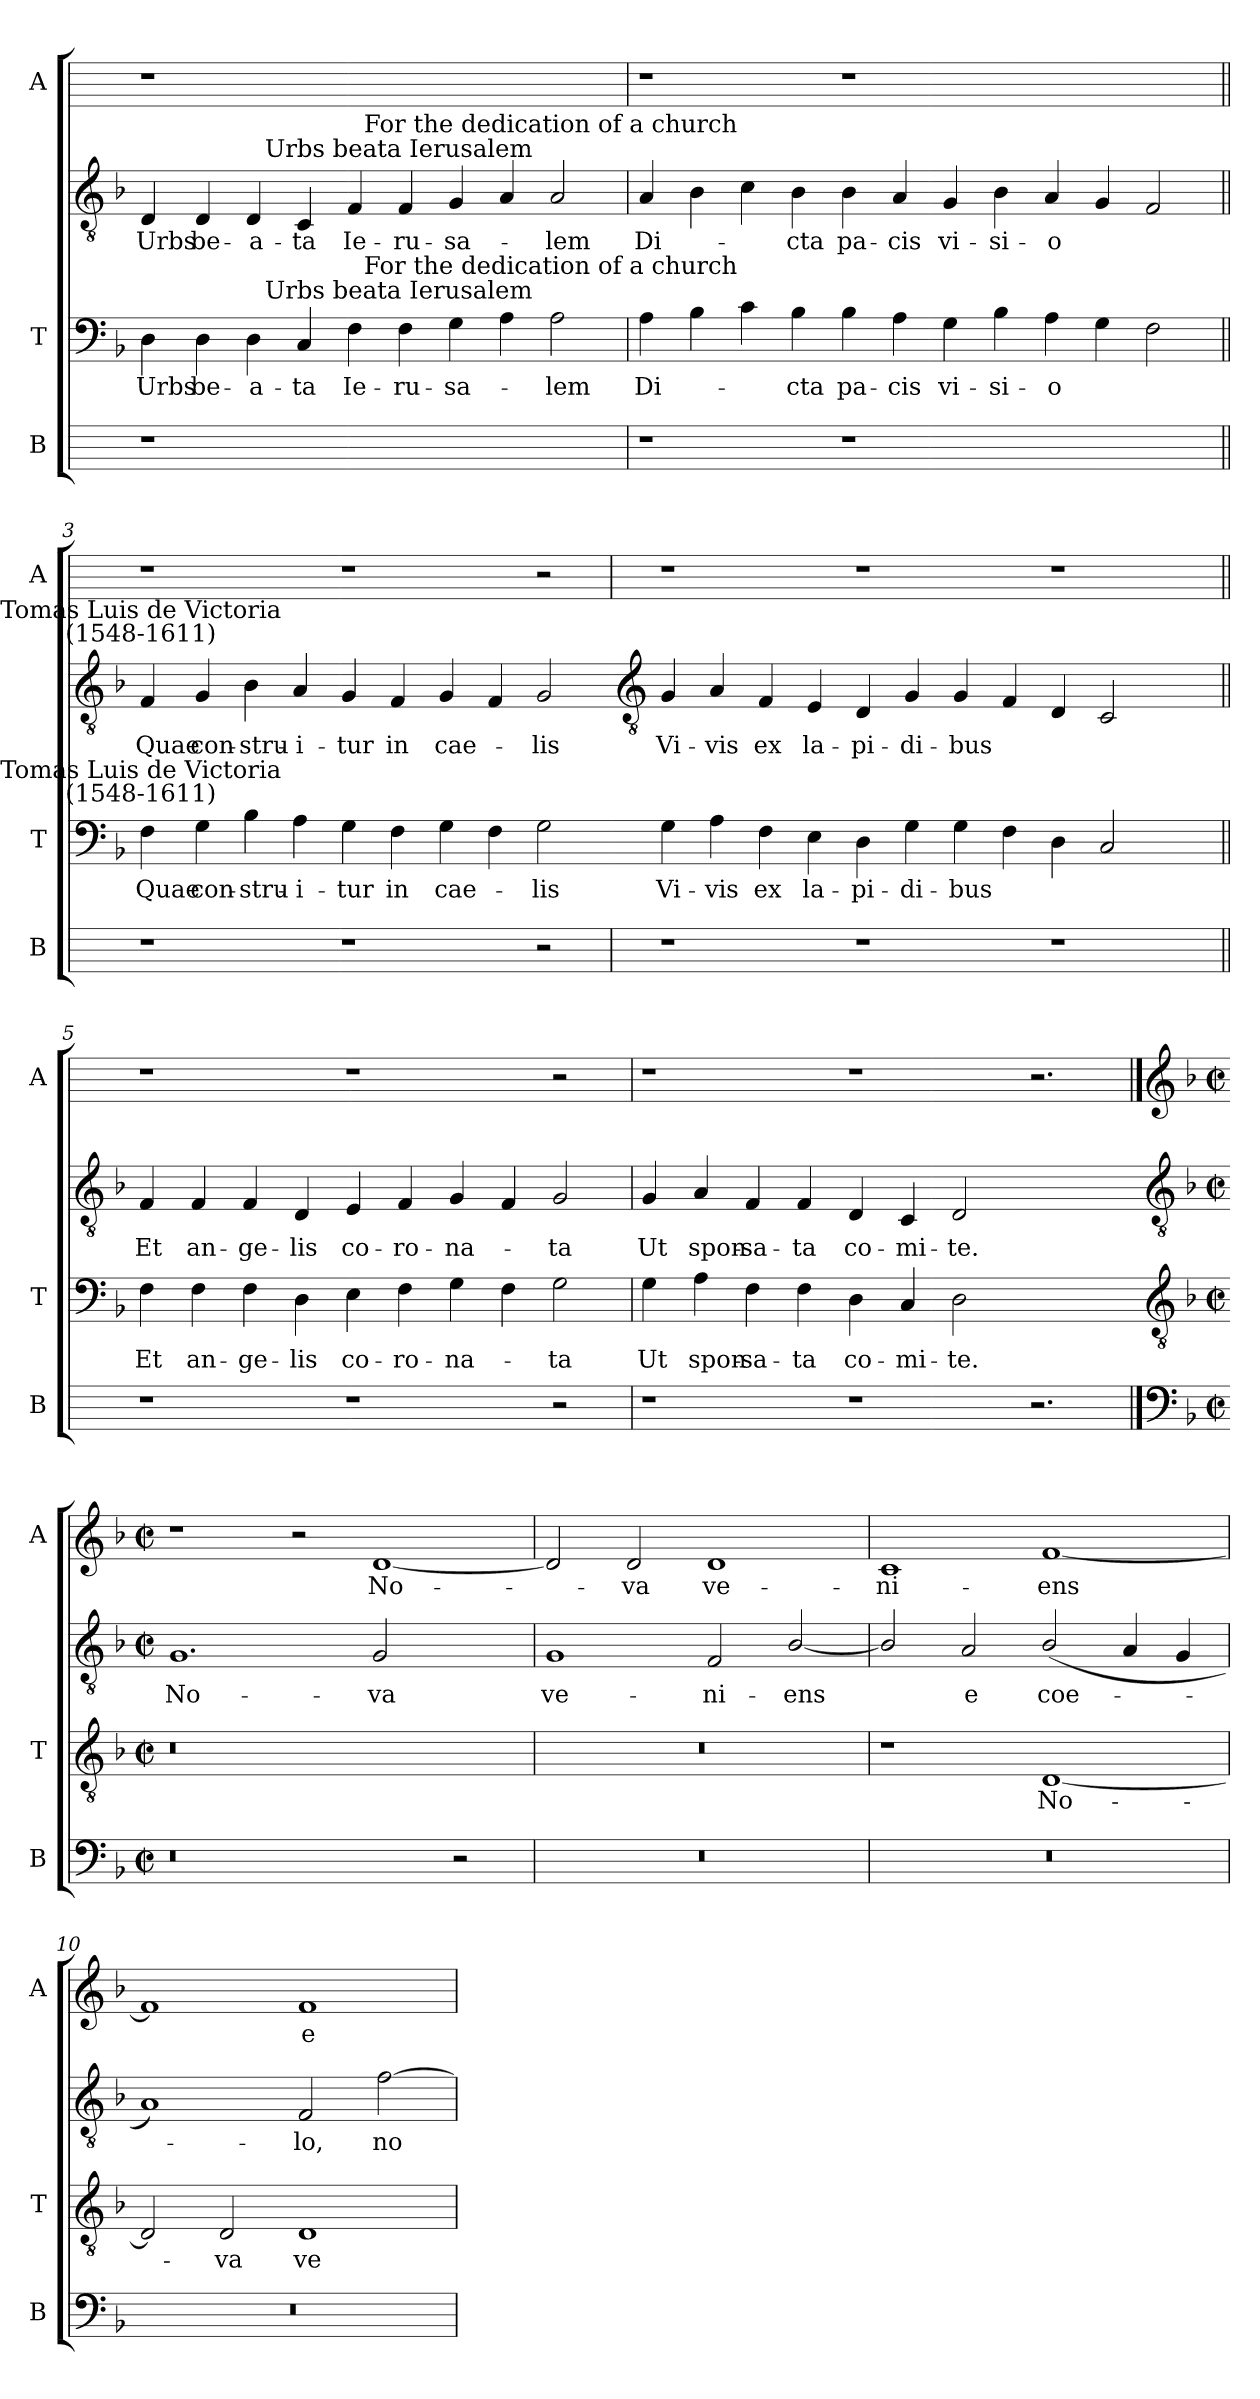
**kern	**kern	**text	**kern	**text	**kern	**text
*part3	*part2	*part2	*part2	*part2	*part1	*part1
*staff4	*staff3	*staff3	*staff2	*staff2	*staff1	*staff1
*I"B	*I"T	*	*	*	*I"A	*
*I'B	*I'T	*	*	*	*I'A	*
*	*	*	*clefGv2	*	*	*
*	*k[b-]	*	*k[b-]	*	*	*
*	*F:	*	*F:	*	*	*
=1	=1	=1	=1	=1	=1	=1
!	!	!LO:LY:b	!	!LO:LY:b	!	!
1r	4D	Urbs	4D	Urbs	1r	.
!	!	!LO:LY:b	!	!LO:LY:b	!	!
.	4D	be-	4D	be-	.	.
!	!	!LO:LY:b	!	!LO:LY:b	!	!
.	4D	-a-	4D	-a-	.	.
!	!	!LO:LY:b	!	!LO:LY:b	!	!
.	4C	-ta	4C	-ta	.	.
!	!	!LO:LY:b	!	!LO:LY:b	!	!
1.ryy	4F	Ie-	4F	Ie-	1.ryy	.
!	!	!	!LO:TX:a:cj:t=Urbs beata Ierusalem	!	!	!
!	!LO:TX:a:cj:t=Urbs beata Ierusalem	!	!	!	!	!
!	!	!LO:LY:b	!	!LO:LY:b	!	!
.	4F	-ru-	4F	-ru-	.	.
!	!	!LO:LY:b	!	!LO:LY:b	!	!
.	4G	-sa-	4G	-sa-	.	.
.	4A	.	4A	.	.	.
!	!	!	!LO:TX:a:cj:t=For the dedication of a church	!	!	!
!	!LO:TX:a:cj:t=For the dedication of a church	!	!	!	!	!
!	!	!LO:LY:b	!	!LO:LY:b	!	!
.	2A	lem	2A	lem	.	.
=2	=2	=2	=2	=2	=2	=2
!	!	!LO:LY:b	!	!LO:LY:b	!	!
1r	4A	Di-	4A	Di-	1r	.
.	4B-	.	4B-	.	.	.
.	4c	.	4c	.	.	.
!	!	!LO:LY:b	!	!LO:LY:b	!	!
.	4B-	cta	4B-	cta	.	.
!	!	!LO:LY:b	!	!LO:LY:b	!	!
1r	4B-	pa-	4B-	pa-	1r	.
!	!	!LO:LY:b	!	!LO:LY:b	!	!
.	4A	-cis	4A	-cis	.	.
!	!	!LO:LY:b	!	!LO:LY:b	!	!
.	4G	vi-	4G	vi-	.	.
!	!	!LO:LY:b	!	!LO:LY:b	!	!
.	4B-	-si-	4B-	-si-	.	.
!	!	!LO:LY:b	!	!LO:LY:b	!	!
1ryy	4A	-o	4A	-o	1ryy	.
.	4G	.	4G	.	.	.
.	2F	.	2F	.	.	.
=3||	=3||	=3||	=3||	=3||	=3||	=3||
!	!	!	!LO:TX:a:cj:t=Tomas Luis de Victoria\n(1548-1611)	!	!	!
!	!LO:TX:a:cj:t=Tomas Luis de Victoria\n(1548-1611)	!	!	!	!	!
!	!	!LO:LY:b	!	!LO:LY:b	!	!
1r	4F	Quae	4F	Quae	1r	.
!	!	!LO:LY:b	!	!LO:LY:b	!	!
.	4G	con-	4G	con-	.	.
!	!	!LO:LY:b	!	!LO:LY:b	!	!
.	4B-	-stru-	4B-	-stru-	.	.
!	!	!LO:LY:b	!	!LO:LY:b	!	!
.	4A	-i-	4A	-i-	.	.
!	!	!LO:LY:b	!	!LO:LY:b	!	!
1r	4G	-tur	4G	-tur	1r	.
!	!	!LO:LY:b	!	!LO:LY:b	!	!
.	4F	in	4F	in	.	.
!	!	!LO:LY:b	!	!LO:LY:b	!	!
.	4G	cae-	4G	cae-	.	.
.	4F	.	4F	.	.	.
!	!	!LO:LY:b	!	!LO:LY:b	!	!
2r	2G	lis	2G	lis	2r	.
!!LO:LB:g=z
=4	=4-	=4	=4-	=4	=4	=4
*	*	*	*clefGv2	*	*	*
!	!	!LO:LY:b	!	!LO:LY:b	!	!
1r	4G	Vi-	4G	Vi-	1r	.
!	!	!LO:LY:b	!	!LO:LY:b	!	!
.	4A	-vis	4A	-vis	.	.
!	!	!LO:LY:b	!	!LO:LY:b	!	!
.	4F	ex	4F	ex	.	.
!	!	!LO:LY:b	!	!LO:LY:b	!	!
.	4E	la-	4E	la-	.	.
!	!	!LO:LY:b	!	!LO:LY:b	!	!
1r	4D	-pi-	4D	-pi-	1r	.
!	!	!LO:LY:b	!	!LO:LY:b	!	!
.	4G	-di-	4G	-di-	.	.
!	!	!LO:LY:b	!	!LO:LY:b	!	!
.	4G	-bus	4G	-bus	.	.
.	4F	.	4F	.	.	.
1r	4D	.	4D	.	1r	.
.	2C	.	2C	.	.	.
.	4ryy	.	4ryy	.	.	.
=5||	=5||	=5||	=5||	=5||	=5||	=5||
!	!	!LO:LY:b	!	!LO:LY:b	!	!
1r	4F	Et	4F	Et	1r	.
!	!	!LO:LY:b	!	!LO:LY:b	!	!
.	4F	an-	4F	an-	.	.
!	!	!LO:LY:b	!	!LO:LY:b	!	!
.	4F	-ge-	4F	-ge-	.	.
!	!	!LO:LY:b	!	!LO:LY:b	!	!
.	4D	-lis	4D	-lis	.	.
!	!	!LO:LY:b	!	!LO:LY:b	!	!
1r	4E	co-	4E	co-	1r	.
!	!	!LO:LY:b	!	!LO:LY:b	!	!
.	4F	-ro-	4F	-ro-	.	.
!	!	!LO:LY:b	!	!LO:LY:b	!	!
.	4G	-na-	4G	-na-	.	.
.	4F	.	4F	.	.	.
!	!	!LO:LY:b	!	!LO:LY:b	!	!
2r	2G	-ta	2G	-ta	2r	.
=6	=6	=6	=6	=6	=6	=6
!	!	!LO:LY:b	!	!LO:LY:b	!	!
1r	4G	Ut	4G	Ut	1r	.
!	!	!LO:LY:b	!	!LO:LY:b	!	!
.	4A	spon-	4A	spon-	.	.
!	!	!LO:LY:b	!	!LO:LY:b	!	!
.	4F	-sa-	4F	-sa-	.	.
!	!	!LO:LY:b	!	!LO:LY:b	!	!
.	4F	-ta	4F	-ta	.	.
!	!	!LO:LY:b	!	!LO:LY:b	!	!
1r	4D	co-	4D	co-	1r	.
!	!	!LO:LY:b	!	!LO:LY:b	!	!
.	4C	-mi-	4C	-mi-	.	.
!	!	!LO:LY:b	!	!LO:LY:b	!	!
.	2D	-te.	2D	-te.	.	.
2.r	2.ryy	.	2.ryy	.	2.r	.
!!LO:LB:g=z
==7	=7-	==7	=7-	==7	==7	==7
*clefF4	*clefGv2	*	*clefGv2	*	*clefG2	*
*k[b-]	*k[b-]	*	*k[b-]	*	*k[b-]	*
*F:	*F:	*	*F:	*	*F:	*
*M4/2	*M4/2	*	*M4/2	*	*M4/2	*
*met(c|)	*met(c|)	*	*met(c|)	*	*met(c|)	*
!	!	!	!	!LO:LY:b	!	!
0r	0r	.	1.G	No-	1r	.
.	.	.	.	.	2r	.
!	!	!	!	!LO:LY:b	!	!LO:LY:b
.	.	.	2G	-va	[1d	No-
2r	2ryy	.	2ryy	.	.	.
=8	=8	=8	=8	=8	=8	=8
!	!	!	!	!LO:LY:b	!	!
0r	0r	.	1G	ve-	2d]	.
!	!	!	!	!	!	!LO:LY:b
.	.	.	.	.	2d	-va
!	!	!	!	!LO:LY:b	!	!LO:LY:b
.	.	.	2F	-ni-	1d	ve-
!	!	!	!	!LO:LY:b	!	!
.	.	.	[2B-/	-ens	.	.
=9	=9	=9	=9	=9	=9	=9
!	!	!	!	!	!	!LO:LY:b
0r	1r	.	2B-/]	.	1c	-ni-
!	!	!	!	!LO:LY:b	!	!
.	.	.	2A	e	.	.
!	!	!LO:LY:b	!	!LO:LY:b	!	!LO:LY:b
.	[1D	No-	(<2B-/	coe-	[1f	-ens
.	.	.	4A	.	.	.
.	.	.	4G	.	.	.
=10	=10	=10	=10	=10	=10	=10
0r	2D]	.	1A)	.	1f]	.
!	!	!LO:LY:b	!	!	!	!
.	2D	va	.	.	.	.
!	!	!LO:LY:b	!	!LO:LY:b	!	!LO:LY:b
.	1D	ve-	2F	lo,	1f	e
!	!	!	!	!LO:LY:b	!	!
.	.	.	[2f	no-	.	.
=	=	=	=	=	=	=
*-	*-	*-	*-	*-	*-	*-
